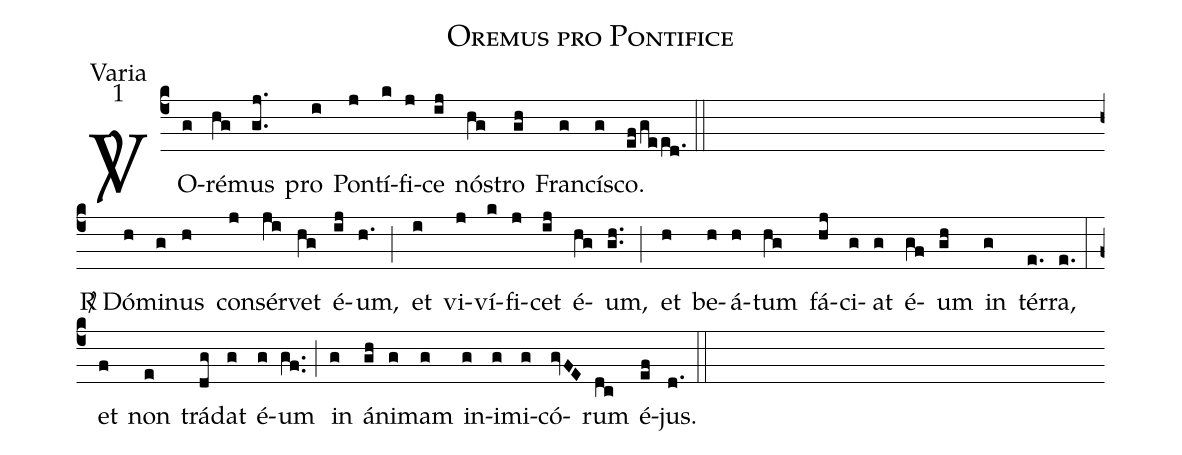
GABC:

name:Oremus pro Pontifice;
office-part:Varia;
mode:1;
%%
(c4)<sp>V/</sp> O(g)ré(hg)mus(g.j.) pro(i) Pon(j)tí(k)fi(j)ce(ij) nós(hg)tro(gh) Fran(g)cís(g)co.(ef/geed.) (::) (Z)
<sp>R/</sp> Dó(h)mi(g)nus(h) con(j)sér(ji)vet(hg) é(ij)um,(h.) (;)
et(i) vi(j)ví(k)fi(j)cet(ij) é(hg)um,(g.h.) (;)
et(h) be(h)á(h)tum(hg) fá(hj)ci(g)at(g) é(gf)um(gh) in(g) tér(e.)ra,(e.) (:)
et(f) non(e) trá(dg)dat(g) é(g)um(gf..) (;)
in(g) á(gh)ni(g)mam(g) in(g)i(g)mi(g)có(gvFE)rum(dc) é(ef)jus.(d.) (::)
